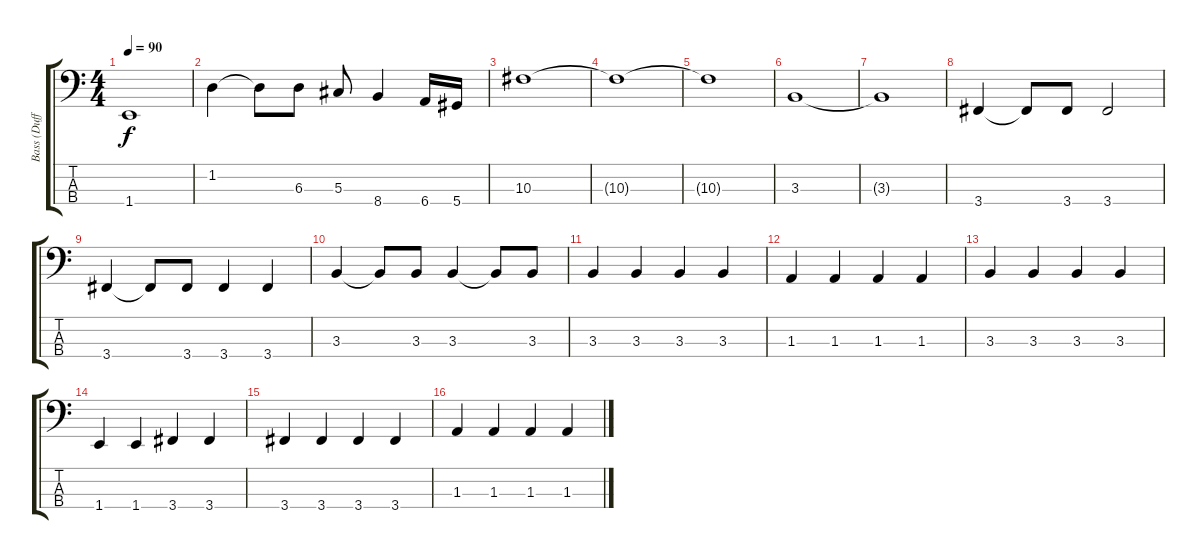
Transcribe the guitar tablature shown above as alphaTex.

\track ("Bass (Duff)" "Bass (Duff") {instrument electricbasspick}
\staff {score tabs}
\tuning (Gb2 Db2 Ab1 Eb1) {hide}
\ts (4 4)
\tempo 90
\clef f4
\ks c
1.4.1{dy f} |
1.2.4 1.2{t}.8 6.3.8 5.3.8 8.4.4 6.4.16 5.4.16 |
10.3.1 |
10.3{t}.1 |
10.3{t}.1 |
3.3.1 |
3.3{t}.1 |
3.4.4 3.4{t}.8 3.4.8 3.4.2 |
3.4.4 3.4{t}.8 3.4.8 3.4.4 3.4.4 |
3.3.4 3.3{t}.8 3.3.8 3.3.4 3.3{t}.8 3.3.8 |
3.3.4 3.3.4 3.3.4 3.3.4 |
1.3.4 1.3.4 1.3.4 1.3.4 |
3.3.4 3.3.4 3.3.4 3.3.4 |
1.4.4 1.4.4 3.4.4 3.4.4 |
3.4.4 3.4.4 3.4.4 3.4.4 |
1.3.4 1.3.4 1.3.4 1.3.4
